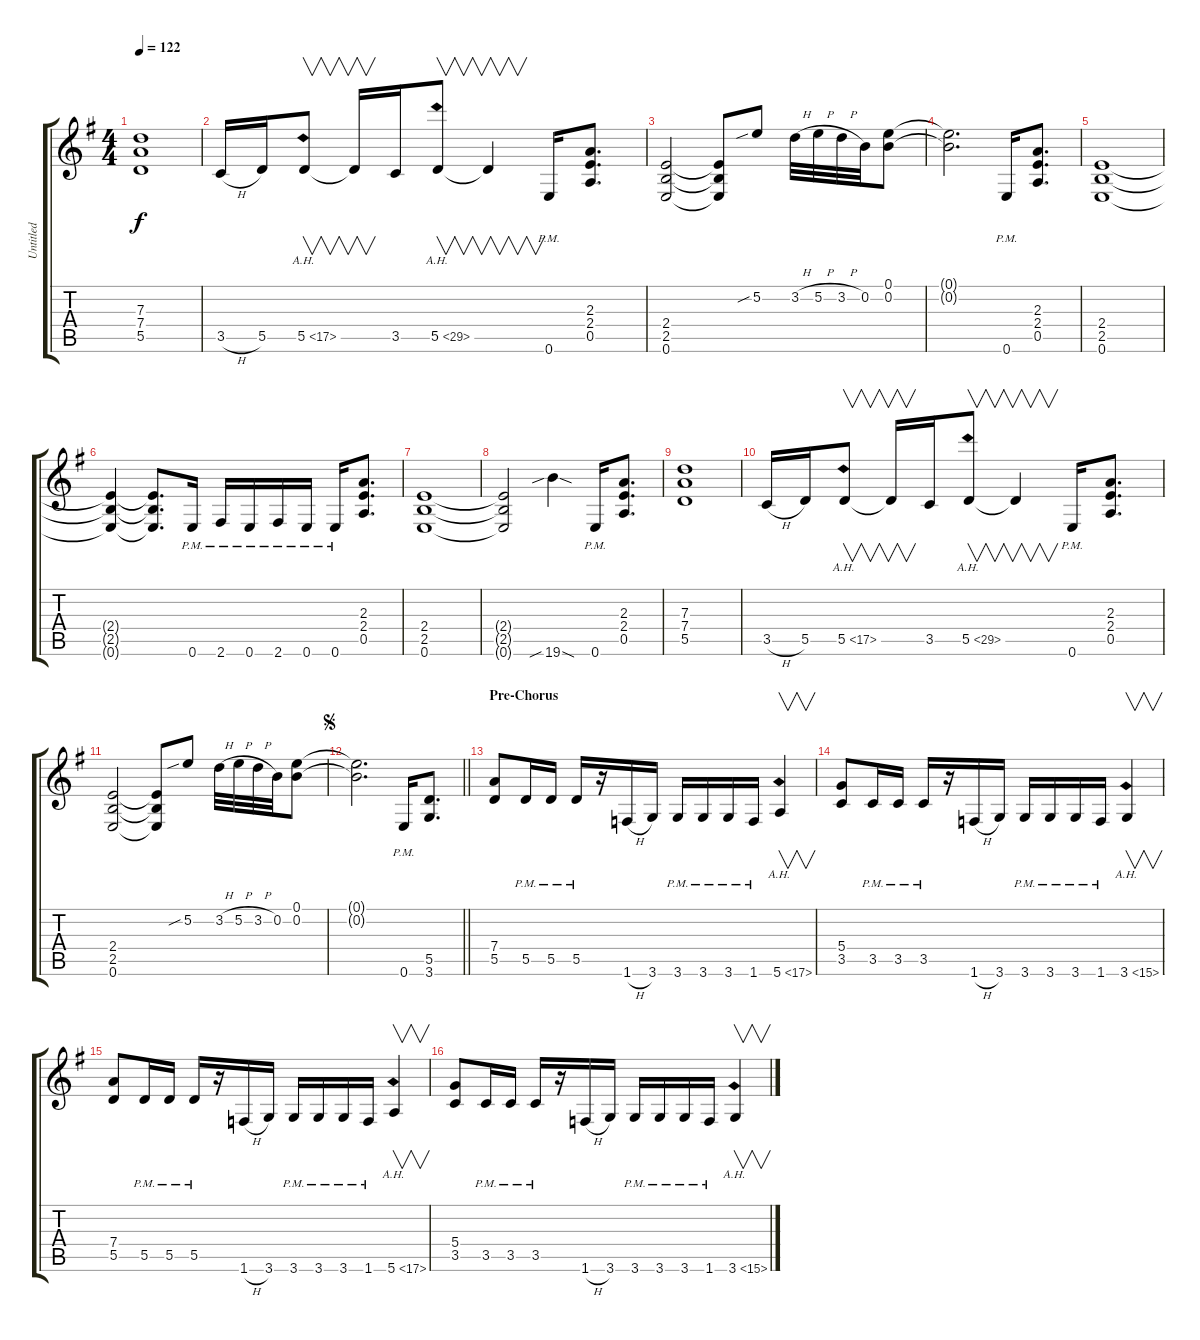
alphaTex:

\track ("Untitled" "Untitled") {instrument distortionguitar}
\staff {score tabs}
\tuning (E4 B3 G3 D3 A2 E2) {hide}
\ts (4 4)
\tempo 122
\clef g2
\ks g
(7.3 7.4 5.5).1{dy f} |
3.5{h}.16 5.5.16 5.5{ah 12}.8{v} 5.5{t}.16{v} 3.5.16 5.5{ah 24}.8{v} 5.5{t}.4{v} 0.6{pm}.16 (2.3 2.4 0.5).8{d} |
(2.4 2.5 0.6).2 (2.4{t} 2.5{t} 0.6{t}).8 5.2{sib}.8 3.2{h}.32 5.2{h}.32 3.2{h}.32 0.2.32 (0.1 0.2).8 |
(0.1{t} 0.2{t}).2{d} 0.6{pm}.16 (2.3 2.4 0.5).8{d} |
(2.4 2.5 0.6).1 |
(2.4{t} 2.5{t} 0.6{t}).4 (2.4{t} 2.5{t} 0.6{t}).8{d} 0.6{pm}.16 2.6{pm}.16 0.6{pm}.16 2.6{pm}.16 0.6{pm}.16 0.6{pm}.16 (2.3 2.4 0.5).8{d} |
(2.4 2.5 0.6).1 |
(2.4{t} 2.5{t} 0.6{t}).2 19.6{sib sod}.4 0.6{pm}.16 (2.3 2.4 0.5).8{d} |
(7.3 7.4 5.5).1 |
3.5{h}.16 5.5.16 5.5{ah 12}.8{v} 5.5{t}.16{v} 3.5.16 5.5{ah 24}.8{v} 5.5{t}.4{v} 0.6{pm}.16 (2.3 2.4 0.5).8{d} |
(2.4 2.5 0.6).2 (2.4{t} 2.5{t} 0.6{t}).8 5.2{sib}.8 3.2{h}.32 5.2{h}.32 3.2{h}.32 0.2.32 (0.1 0.2).8 |
\jump segno
\barLineRight lightlight
(0.1{t} 0.2{t}).2{d} 0.6{pm}.16 (5.5 3.6).8{d} |
\section ("" "Pre-Chorus")
(7.4 5.5).8 5.5{pm}.16 5.5{pm}.16 5.5{pm}.16 r.16 1.6{h}.16 3.6.16 3.6{pm}.16 3.6{pm}.16 3.6{pm}.16 1.6{pm}.16 5.6{ah 12}.4{v} |
(5.4 3.5).8 3.5{pm}.16 3.5{pm}.16 3.5{pm}.16 r.16 1.6{h}.16 3.6.16 3.6{pm}.16 3.6{pm}.16 3.6{pm}.16 1.6{pm}.16 3.6{ah 12}.4{v} |
(7.4 5.5).8 5.5{pm}.16 5.5{pm}.16 5.5{pm}.16 r.16 1.6{h}.16 3.6.16 3.6{pm}.16 3.6{pm}.16 3.6{pm}.16 1.6{pm}.16 5.6{ah 12}.4{v} |
(5.4 3.5).8 3.5{pm}.16 3.5{pm}.16 3.5{pm}.16 r.16 1.6{h}.16 3.6.16 3.6{pm}.16 3.6{pm}.16 3.6{pm}.16 1.6{pm}.16 3.6{ah 12}.4{v}
